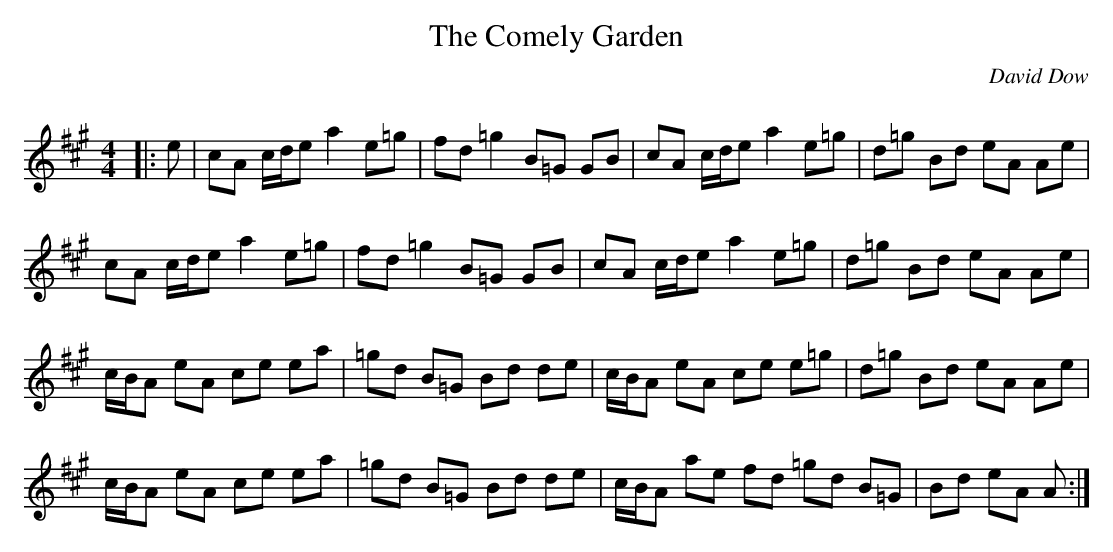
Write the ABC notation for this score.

X:1
T: The Comely Garden
C:David Dow
Q: 232
K:A
M:4/4
L:1/8
|:e|cA c1/2d1/2e a2 e=g|fd =g2 B=G GB|cA c1/2d1/2e a2 e=g|d=g Bd eA Ae|
cA c1/2d1/2e a2 e=g|fd =g2 B=G GB|cA c1/2d1/2e a2 e=g|d=g Bd eA Ae|
c1/2B1/2A eA ce ea|=gd B=G Bd de|c1/2B1/2A eA ce e=g|d=g Bd eA Ae|
c1/2B1/2A eA ce ea|=gd B=G Bd de|c1/2B1/2A ae fd =gd B=G|Bd eA A:|
